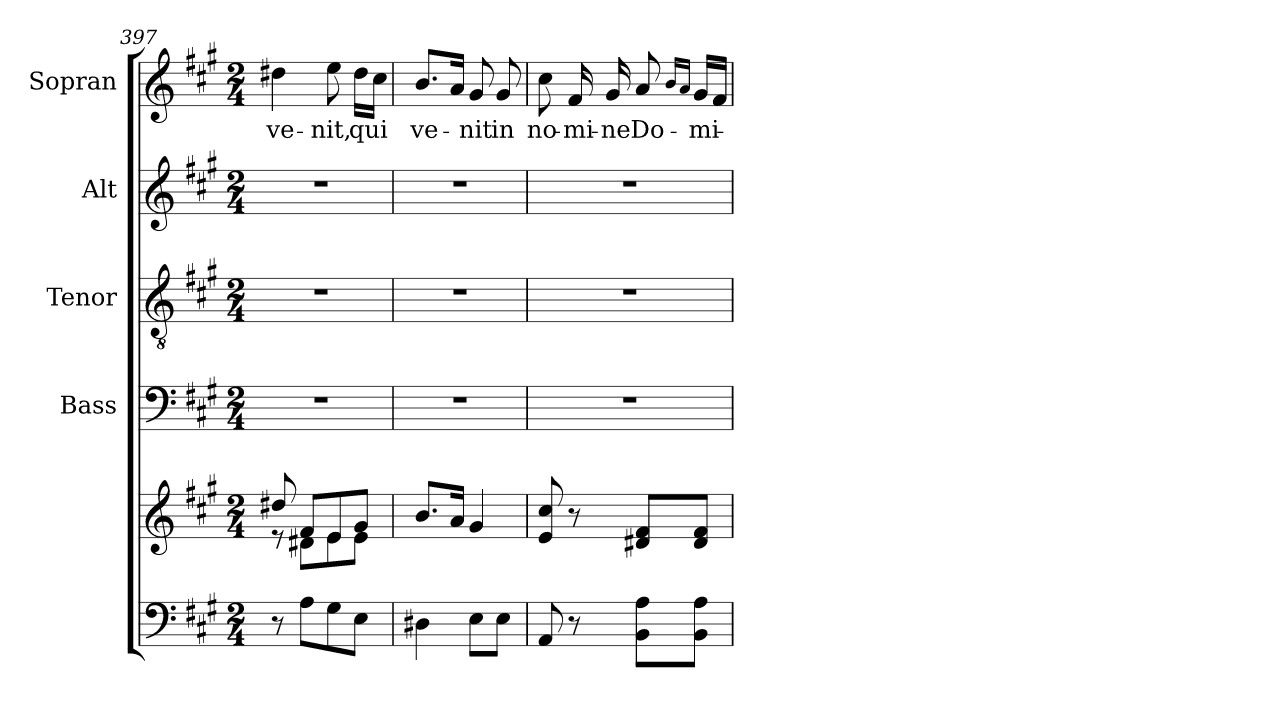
**kern	**kern	**kern	**kern	**kern	**kern	**text
*part5	*part5	*part4	*part3	*part2	*part1	*part1
*staff6	*staff5	*staff4	*staff3	*staff2	*staff1	*staff1
*	*	*I"Bass	*I"Tenor	*I"Alt	*I"Sopran	*
*	*	*I'B.	*I'T.	*I'A.	*I'S.	*
*clefF4	*clefG2	*clefF4	*clefGv2	*clefG2	*clefG2	*
*k[f#c#g#]	*k[f#c#g#]	*k[f#c#g#]	*k[f#c#g#]	*k[f#c#g#]	*k[f#c#g#]	*
*A:	*A:	*A:	*A:	*A:	*A:	*
*M2/4	*M2/4	*M2/4	*M2/4	*M2/4	*M2/4	*
=397	=397	=397	=397	=397	=397	=397
*	*^	*	*	*	*	*
!	!	!	!	!	!	!	!LO:LY:b
8r	8dd#X/	8re	2r	2r	2r	4dd#X\	ve-
8A\L	8f#/L	8d#X\L	.	.	.	.	.
!	!	!	!	!	!	!	!LO:LY:b
8G#\	8e/	8e\	.	.	.	8ee\	-nit,
!	!	!	!	!	!	!	!LO:LY:b
8E\J	8g#/J	8e\J	.	.	.	16dd#\LL	qui
.	.	.	.	.	.	16cc#\JJ	.
*	*v	*v	*	*	*	*	*
!!LO:PB:g=z
=398	=398	=398	=398	=398	=398	=398
!	!	!	!	!	!	!LO:LY:b
4D#X\	8.b/L	2r	2r	2r	8.b/L	ve-
.	16a/Jk	.	.	.	16a/Jk	.
!	!	!	!	!	!	!LO:LY:b
8E\L	4g#/	.	.	.	8g#/	-nit
!	!	!	!	!	!	!LO:LY:b
8E\J	.	.	.	.	8g#/	in
=399	=399	=399	=399	=399	=399	=399
!	!	!	!	!	!	!LO:LY:b
8AA/	8e/ 8cc#/	2r	2r	2r	8cc#\	no-
!	!	!	!	!	!	!LO:LY:b
8r	8r	.	.	.	16f#/	-mi-
!	!	!	!	!	!	!LO:LY:b
.	.	.	.	.	16g#/	-ne
!	!	!	!	!	!	!LO:LY:b
8BB\ 8A\L	8d#X/ 8f#/L	.	.	.	8a/	Do-
.	.	.	.	.	16qb/LL	.
.	.	.	.	.	16qa/JJ	.
!	!	!	!	!	!	!LO:LY:b
8BB\ 8A\J	8d#/ 8f#/J	.	.	.	16g#/LL	-mi-
.	.	.	.	.	16f#/JJ	.
=	=	=	=	=	=	=
*-	*-	*-	*-	*-	*-	*-
